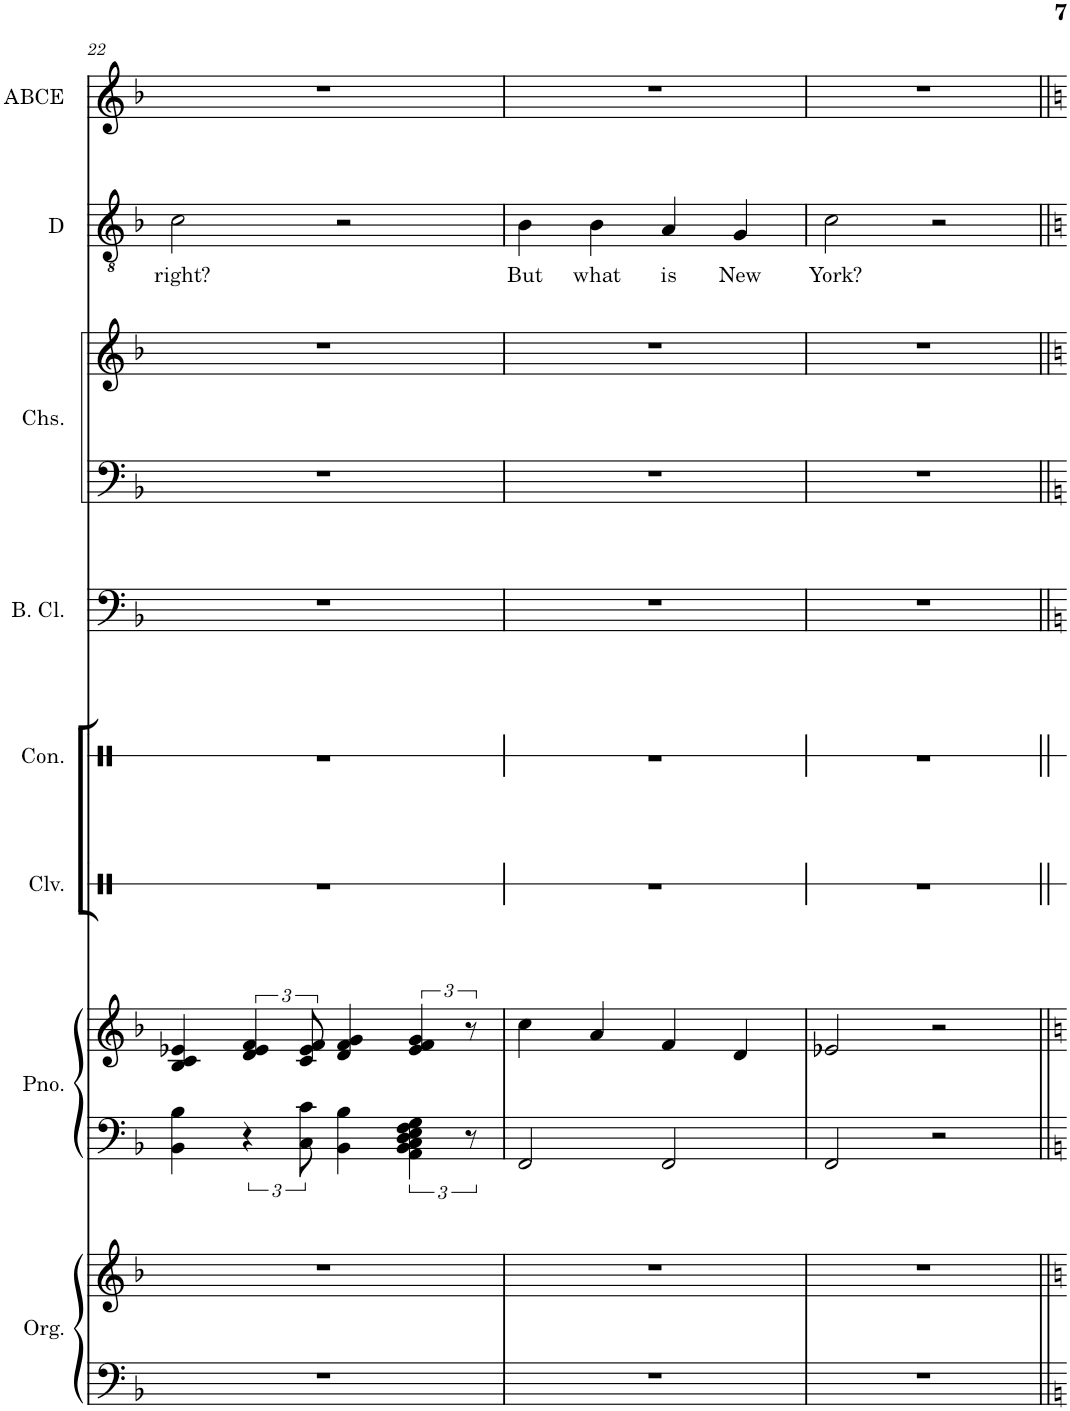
**kern	**kern	**kern	**kern	**kern	**kern	**kern	**kern	**kern	**kern	**text	**kern
*part8	*part8	*part7	*part7	*part6	*part5	*part4	*part3	*part3	*part2	*part2	*part1
*staff11	*staff10	*staff9	*staff8	*staff7	*staff6	*staff5	*staff4	*staff3	*staff2	*staff2	*staff1
*I"Organ	*	*I"Piano	*	*I"Claves	*I"Congas	*I"Bass Clarinet	*I"Chorus	*	*I"Dan	*	*I"Allie Belle Celle Ellie
*I'Org.	*	*I'Pno.	*	*I'Clv.	*I'Con.	*I'B. Cl.	*I'Chs.	*	*I'D	*	*I'ABCE
!!LO:PB:g=z
*clefF4	*clefG2	*clefF4	*clefG2	*clefX	*clefX	*clefF4	*clefF4	*clefG2	*clefGv2	*	*clefG2
*	*	*	*	*	*	*Trd8c14	*	*	*Trd8c14	*	*Trd1c2
*k[b-]	*k[b-]	*k[b-]	*k[b-]	*k[]	*k[]	*k[b-]	*k[b-]	*k[b-]	*k[b-]	*	*k[b-]
*M4/4	*M4/4	*M4/4	*M4/4	*M4/4	*M4/4	*M4/4	*M4/4	*M4/4	*M4/4	*	*M4/4
=22	=22	=22	=22	=22	=22	=22	=22	=22	=22	=22	=22
!	!	!	!	!	!	!	!	!	!	!LO:LY:b	!
1r	1r	4BB-\ 4B-\	4B-/ 4c/ 4e-X/	1r	1r	1r	1r	1r	2c\	right?	1r
.	.	6r	6d/ 6e-/ 6f/	.	.	.	.	.	.	.	.
.	.	12C\ 12c\	12c/ 12e-/ 12f/	.	.	.	.	.	.	.	.
.	.	4BB-\ 4B-\	4d/ 4f/ 4g/	.	.	.	.	.	2r	.	.
.	.	6AA\ 6BB-\ 6C\ 6D\ 6E\ 6F\ 6G\	6e-/ 6f/ 6g/	.	.	.	.	.	.	.	.
.	.	12r	12r	.	.	.	.	.	.	.	.
=23	=23	=23	=23	=23	=23	=23	=23	=23	=23	=23	=23
!	!	!	!	!	!	!	!	!	!	!LO:LY:b	!
1r	1r	2FF/	4cc\	1r	1r	1r	1r	1r	4B-\	But	1r
!	!	!	!	!	!	!	!	!	!	!LO:LY:b	!
.	.	.	4a/	.	.	.	.	.	4B-\	what	.
!	!	!	!	!	!	!	!	!	!	!LO:LY:b	!
.	.	2FF/	4f/	.	.	.	.	.	4A/	is	.
!	!	!	!	!	!	!	!	!	!	!LO:LY:b	!
.	.	.	4d/	.	.	.	.	.	4G/	New	.
=24	=24	=24	=24	=24	=24	=24	=24	=24	=24	=24	=24
!	!	!	!	!	!	!	!	!	!	!LO:LY:b	!
1r	1r	2FF/	2e-X/	1r	1r	1r	1r	1r	2c\	York?	1r
.	.	2r	2r	.	.	.	.	.	2r	.	.
=||	=||	=||	=||	=||	=||	=||	=||	=||	=||	=||	=||
*-	*-	*-	*-	*-	*-	*-	*-	*-	*-	*-	*-
